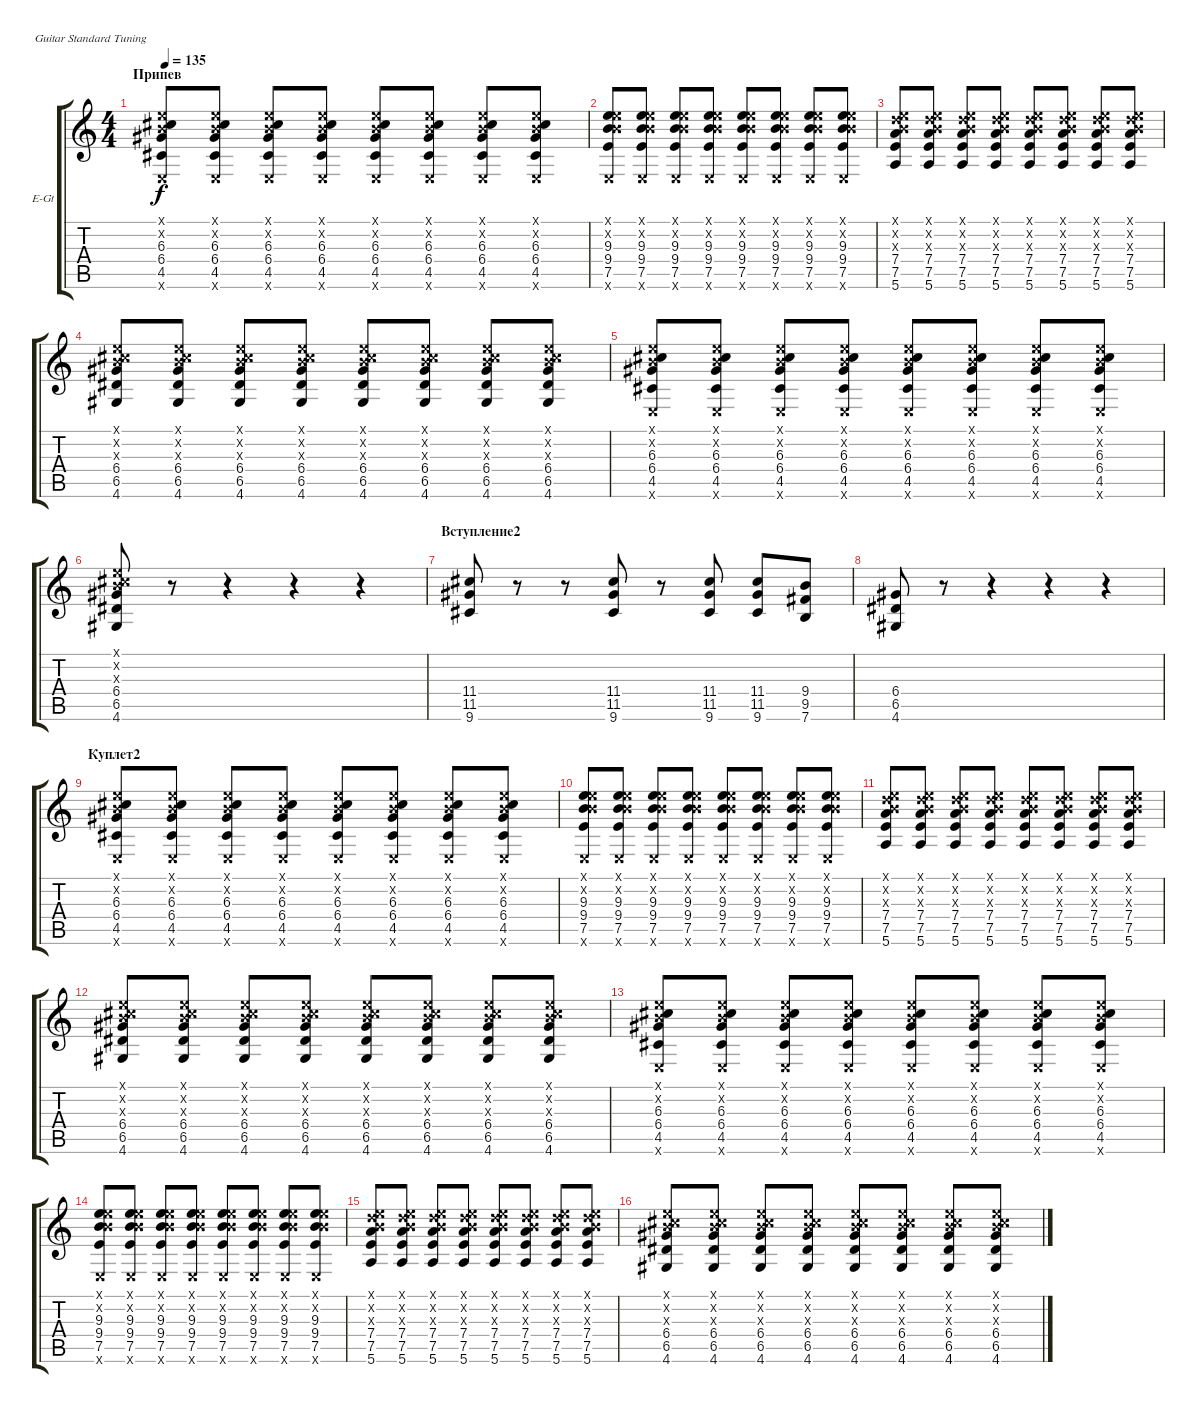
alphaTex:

\defaultSystemsLayout 4
\bracketExtendMode groupsimilarinstruments
\firstSystemTrackNameOrientation horizontal
\otherSystemsTrackNameOrientation horizontal
\track ("Electric Guitar" "E-Gt") {instrument distortionguitar}
\staff {score tabs}
\tuning (E4 B3 G3 D3 A2 E2)
\ts (4 4)
\section ("" "Припев")
\tempo 135
\clef g2
\scale
0.333333
\ks c
(4.5 6.4 6.3 0.2{x} 0.1{x} 0.6{x}).8{dy f} (4.5 6.4 6.3 0.2{x} 0.1{x} 0.6{x}).8 (4.5 6.4 6.3 0.2{x} 0.1{x} 0.6{x}).8 (4.5 6.4 6.3 0.2{x} 0.1{x} 0.6{x}).8 (4.5 6.4 6.3 0.2{x} 0.1{x} 0.6{x}).8 (4.5 6.4 6.3 0.2{x} 0.1{x} 0.6{x}).8 (4.5 6.4 6.3 0.2{x} 0.1{x} 0.6{x}).8 (4.5 6.4 6.3 0.2{x} 0.1{x} 0.6{x}).8 |
\scale
0.333333 (0.6{x} 7.5 9.4 9.3 0.2{x} 0.1{x}).8 (0.6{x} 7.5 9.4 9.3 0.2{x} 0.1{x}).8 (0.6{x} 7.5 9.4 9.3 0.2{x} 0.1{x}).8 (0.6{x} 7.5 9.4 9.3 0.2{x} 0.1{x}).8 (0.6{x} 7.5 9.4 9.3 0.2{x} 0.1{x}).8 (0.6{x} 7.5 9.4 9.3 0.2{x} 0.1{x}).8 (0.6{x} 7.5 9.4 9.3 0.2{x} 0.1{x}).8 (0.6{x} 7.5 9.4 9.3 0.2{x} 0.1{x}).8 |
\scale
0.333333 (7.5 7.4 7.3{x} 0.2{x} 0.1{x} 5.6).8 (7.5 7.4 7.3{x} 0.2{x} 0.1{x} 5.6).8 (7.5 7.4 7.3{x} 0.2{x} 0.1{x} 5.6).8 (7.5 7.4 7.3{x} 0.2{x} 0.1{x} 5.6).8 (7.5 7.4 7.3{x} 0.2{x} 0.1{x} 5.6).8 (7.5 7.4 7.3{x} 0.2{x} 0.1{x} 5.6).8 (7.5 7.4 7.3{x} 0.2{x} 0.1{x} 5.6).8 (7.5 7.4 7.3{x} 0.2{x} 0.1{x} 5.6).8 |
\scale
0.333333 (4.6 6.5 6.4 6.3{x} 0.2{x} 0.1{x}).8 (4.6 6.5 6.4 6.3{x} 0.2{x} 0.1{x}).8 (4.6 6.5 6.4 6.3{x} 0.2{x} 0.1{x}).8 (4.6 6.5 6.4 6.3{x} 0.2{x} 0.1{x}).8 (4.6 6.5 6.4 6.3{x} 0.2{x} 0.1{x}).8 (4.6 6.5 6.4 6.3{x} 0.2{x} 0.1{x}).8 (4.6 6.5 6.4 6.3{x} 0.2{x} 0.1{x}).8 (4.6 6.5 6.4 6.3{x} 0.2{x} 0.1{x}).8 |
\scale
0.333333 (4.5 6.4 6.3 0.2{x} 0.1{x} 0.6{x}).8 (4.5 6.4 6.3 0.2{x} 0.1{x} 0.6{x}).8 (4.5 6.4 6.3 0.2{x} 0.1{x} 0.6{x}).8 (4.5 6.4 6.3 0.2{x} 0.1{x} 0.6{x}).8 (4.5 6.4 6.3 0.2{x} 0.1{x} 0.6{x}).8 (4.5 6.4 6.3 0.2{x} 0.1{x} 0.6{x}).8 (4.5 6.4 6.3 0.2{x} 0.1{x} 0.6{x}).8 (4.5 6.4 6.3 0.2{x} 0.1{x} 0.6{x}).8 |
\scale
0.333333 (4.6 6.5 6.4 6.3{x} 0.2{x} 0.1{x}).8 r.8 r.4 r.4 r.4 |
\section ("" "Вступление2")
\scale
0.333333 (9.6 11.5 11.4).8 r.8 r.8 (9.6 11.5 11.4).8 r.8 (9.6 11.5 11.4).8 (9.6 11.5 11.4).8 (7.6 9.5 9.4).8 |
\scale
0.333333 (4.6 6.5 6.4).8 r.8 r.4 r.4 r.4 |
\section ("" "Куплет2")
\scale
0.333333 (4.5 6.4 6.3 0.2{x} 0.1{x} 0.6{x}).8 (4.5 6.4 6.3 0.2{x} 0.1{x} 0.6{x}).8 (4.5 6.4 6.3 0.2{x} 0.1{x} 0.6{x}).8 (4.5 6.4 6.3 0.2{x} 0.1{x} 0.6{x}).8 (4.5 6.4 6.3 0.2{x} 0.1{x} 0.6{x}).8 (4.5 6.4 6.3 0.2{x} 0.1{x} 0.6{x}).8 (4.5 6.4 6.3 0.2{x} 0.1{x} 0.6{x}).8 (4.5 6.4 6.3 0.2{x} 0.1{x} 0.6{x}).8 |
\scale
0.333333 (0.6{x} 7.5 9.4 9.3 0.2{x} 0.1{x}).8 (0.6{x} 7.5 9.4 9.3 0.2{x} 0.1{x}).8 (0.6{x} 7.5 9.4 9.3 0.2{x} 0.1{x}).8 (0.6{x} 7.5 9.4 9.3 0.2{x} 0.1{x}).8 (0.6{x} 7.5 9.4 9.3 0.2{x} 0.1{x}).8 (0.6{x} 7.5 9.4 9.3 0.2{x} 0.1{x}).8 (0.6{x} 7.5 9.4 9.3 0.2{x} 0.1{x}).8 (0.6{x} 7.5 9.4 9.3 0.2{x} 0.1{x}).8 |
\scale
0.333333 (7.5 7.4 7.3{x} 0.2{x} 0.1{x} 5.6).8 (7.5 7.4 7.3{x} 0.2{x} 0.1{x} 5.6).8 (7.5 7.4 7.3{x} 0.2{x} 0.1{x} 5.6).8 (7.5 7.4 7.3{x} 0.2{x} 0.1{x} 5.6).8 (7.5 7.4 7.3{x} 0.2{x} 0.1{x} 5.6).8 (7.5 7.4 7.3{x} 0.2{x} 0.1{x} 5.6).8 (7.5 7.4 7.3{x} 0.2{x} 0.1{x} 5.6).8 (7.5 7.4 7.3{x} 0.2{x} 0.1{x} 5.6).8 |
\scale
0.333333 (4.6 6.5 6.4 6.3{x} 0.2{x} 0.1{x}).8 (4.6 6.5 6.4 6.3{x} 0.2{x} 0.1{x}).8 (4.6 6.5 6.4 6.3{x} 0.2{x} 0.1{x}).8 (4.6 6.5 6.4 6.3{x} 0.2{x} 0.1{x}).8 (4.6 6.5 6.4 6.3{x} 0.2{x} 0.1{x}).8 (4.6 6.5 6.4 6.3{x} 0.2{x} 0.1{x}).8 (4.6 6.5 6.4 6.3{x} 0.2{x} 0.1{x}).8 (4.6 6.5 6.4 6.3{x} 0.2{x} 0.1{x}).8 |
\scale
0.333333 (4.5 6.4 6.3 0.2{x} 0.1{x} 0.6{x}).8 (4.5 6.4 6.3 0.2{x} 0.1{x} 0.6{x}).8 (4.5 6.4 6.3 0.2{x} 0.1{x} 0.6{x}).8 (4.5 6.4 6.3 0.2{x} 0.1{x} 0.6{x}).8 (4.5 6.4 6.3 0.2{x} 0.1{x} 0.6{x}).8 (4.5 6.4 6.3 0.2{x} 0.1{x} 0.6{x}).8 (4.5 6.4 6.3 0.2{x} 0.1{x} 0.6{x}).8 (4.5 6.4 6.3 0.2{x} 0.1{x} 0.6{x}).8 |
\scale
0.333333 (0.6{x} 7.5 9.4 9.3 0.2{x} 0.1{x}).8 (0.6{x} 7.5 9.4 9.3 0.2{x} 0.1{x}).8 (0.6{x} 7.5 9.4 9.3 0.2{x} 0.1{x}).8 (0.6{x} 7.5 9.4 9.3 0.2{x} 0.1{x}).8 (0.6{x} 7.5 9.4 9.3 0.2{x} 0.1{x}).8 (0.6{x} 7.5 9.4 9.3 0.2{x} 0.1{x}).8 (0.6{x} 7.5 9.4 9.3 0.2{x} 0.1{x}).8 (0.6{x} 7.5 9.4 9.3 0.2{x} 0.1{x}).8 |
\scale
0.333333 (7.5 7.4 7.3{x} 0.2{x} 0.1{x} 5.6).8 (7.5 7.4 7.3{x} 0.2{x} 0.1{x} 5.6).8 (7.5 7.4 7.3{x} 0.2{x} 0.1{x} 5.6).8 (7.5 7.4 7.3{x} 0.2{x} 0.1{x} 5.6).8 (7.5 7.4 7.3{x} 0.2{x} 0.1{x} 5.6).8 (7.5 7.4 7.3{x} 0.2{x} 0.1{x} 5.6).8 (7.5 7.4 7.3{x} 0.2{x} 0.1{x} 5.6).8 (7.5 7.4 7.3{x} 0.2{x} 0.1{x} 5.6).8 |
\scale
0.333333 (4.6 6.5 6.4 6.3{x} 0.2{x} 0.1{x}).8 (4.6 6.5 6.4 6.3{x} 0.2{x} 0.1{x}).8 (4.6 6.5 6.4 6.3{x} 0.2{x} 0.1{x}).8 (4.6 6.5 6.4 6.3{x} 0.2{x} 0.1{x}).8 (4.6 6.5 6.4 6.3{x} 0.2{x} 0.1{x}).8 (4.6 6.5 6.4 6.3{x} 0.2{x} 0.1{x}).8 (4.6 6.5 6.4 6.3{x} 0.2{x} 0.1{x}).8 (4.6 6.5 6.4 6.3{x} 0.2{x} 0.1{x}).8
